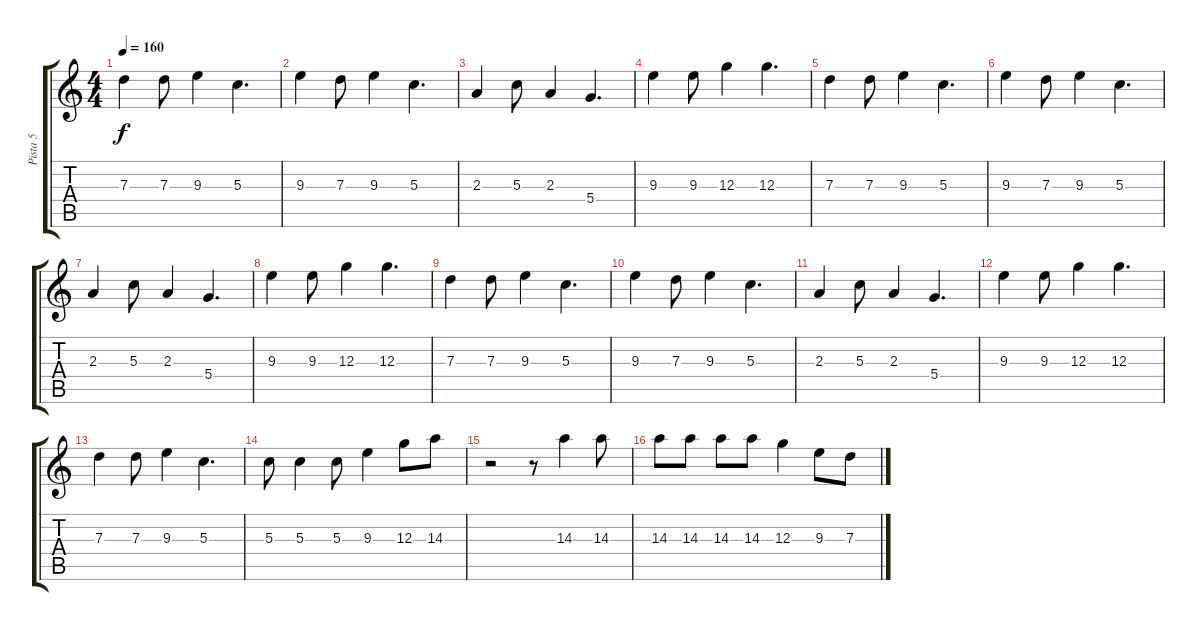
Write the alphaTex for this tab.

\track ("Pista 5" "Pista 5") {instrument distortionguitar}
\staff {score tabs}
\tuning (E4 B3 G3 D3 A2 E2) {hide}
\ts (4 4)
\tempo 160
\clef g2
\ks c
7.3.4{dy f} 7.3.8 9.3.4 5.3.4{d} |
9.3.4 7.3.8 9.3.4 5.3.4{d} |
2.3.4 5.3.8 2.3.4 5.4.4{d} |
9.3.4 9.3.8 12.3.4 12.3.4{d} |
7.3.4 7.3.8 9.3.4 5.3.4{d} |
9.3.4 7.3.8 9.3.4 5.3.4{d} |
2.3.4 5.3.8 2.3.4 5.4.4{d} |
9.3.4 9.3.8 12.3.4 12.3.4{d} |
7.3.4 7.3.8 9.3.4 5.3.4{d} |
9.3.4 7.3.8 9.3.4 5.3.4{d} |
2.3.4 5.3.8 2.3.4 5.4.4{d} |
9.3.4 9.3.8 12.3.4 12.3.4{d} |
7.3.4 7.3.8 9.3.4 5.3.4{d} |
5.3.8 5.3.4 5.3.8 9.3.4 12.3.8 14.3.8 |
r.2 r.8 14.3.4 14.3.8 |
14.3.8 14.3.8 14.3.8 14.3.8 12.3.4 9.3.8 7.3.8
